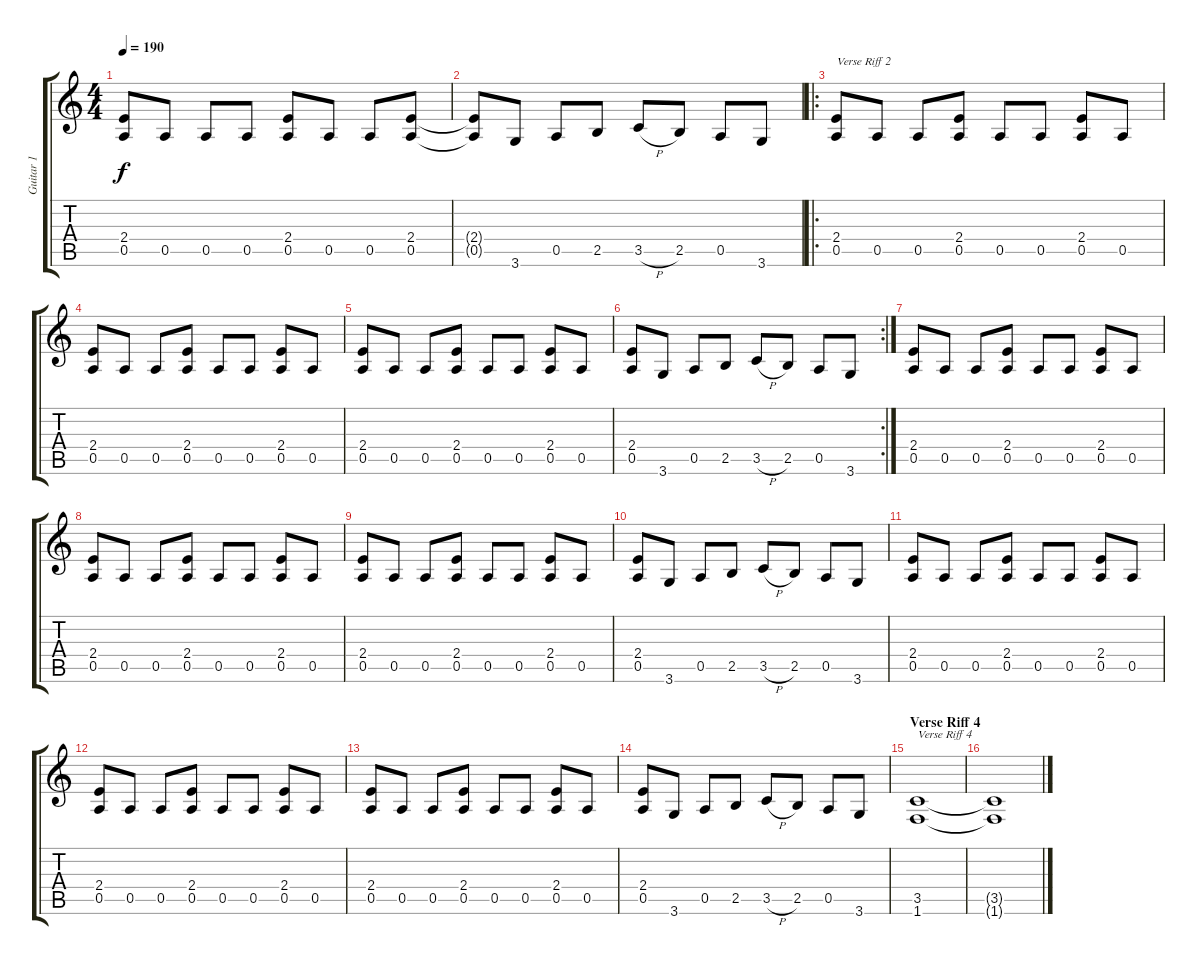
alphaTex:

\track ("Guitar 1" "Guitar 1") {instrument distortionguitar}
\staff {score tabs}
\tuning (E4 B3 G3 D3 A2 E2) {hide}
\ts (4 4)
\tempo 190
\clef g2
\ks c
(2.4 0.5).8{dy f} 0.5.8 0.5.8 0.5.8 (2.4 0.5).8 0.5.8 0.5.8 (2.4 0.5).8 |
(2.4{t} 0.5{t}).8 3.6.8 0.5.8 2.5.8 3.5{h}.8 2.5.8 0.5.8 3.6.8 |
\ro
(2.4 0.5).8{txt "Verse Riff 2"} 0.5.8 0.5.8 (2.4 0.5).8 0.5.8 0.5.8 (2.4 0.5).8 0.5.8 |
(2.4 0.5).8 0.5.8 0.5.8 (2.4 0.5).8 0.5.8 0.5.8 (2.4 0.5).8 0.5.8 |
(2.4 0.5).8 0.5.8 0.5.8 (2.4 0.5).8 0.5.8 0.5.8 (2.4 0.5).8 0.5.8 |
\rc 2
(2.4 0.5).8 3.6.8 0.5.8 2.5.8 3.5{h}.8 2.5.8 0.5.8 3.6.8 |
(2.4 0.5).8 0.5.8 0.5.8 (2.4 0.5).8 0.5.8 0.5.8 (2.4 0.5).8 0.5.8 |
(2.4 0.5).8 0.5.8 0.5.8 (2.4 0.5).8 0.5.8 0.5.8 (2.4 0.5).8 0.5.8 |
(2.4 0.5).8 0.5.8 0.5.8 (2.4 0.5).8 0.5.8 0.5.8 (2.4 0.5).8 0.5.8 |
(2.4 0.5).8 3.6.8 0.5.8 2.5.8 3.5{h}.8 2.5.8 0.5.8 3.6.8 |
(2.4 0.5).8 0.5.8 0.5.8 (2.4 0.5).8 0.5.8 0.5.8 (2.4 0.5).8 0.5.8 |
(2.4 0.5).8 0.5.8 0.5.8 (2.4 0.5).8 0.5.8 0.5.8 (2.4 0.5).8 0.5.8 |
(2.4 0.5).8 0.5.8 0.5.8 (2.4 0.5).8 0.5.8 0.5.8 (2.4 0.5).8 0.5.8 |
(2.4 0.5).8 3.6.8 0.5.8 2.5.8 3.5{h}.8 2.5.8 0.5.8 3.6.8 |
\section ("" "Verse Riff 4")
(3.5 1.6).1{txt "Verse Riff 4"} |
(3.5{t} 1.6{t}).1
